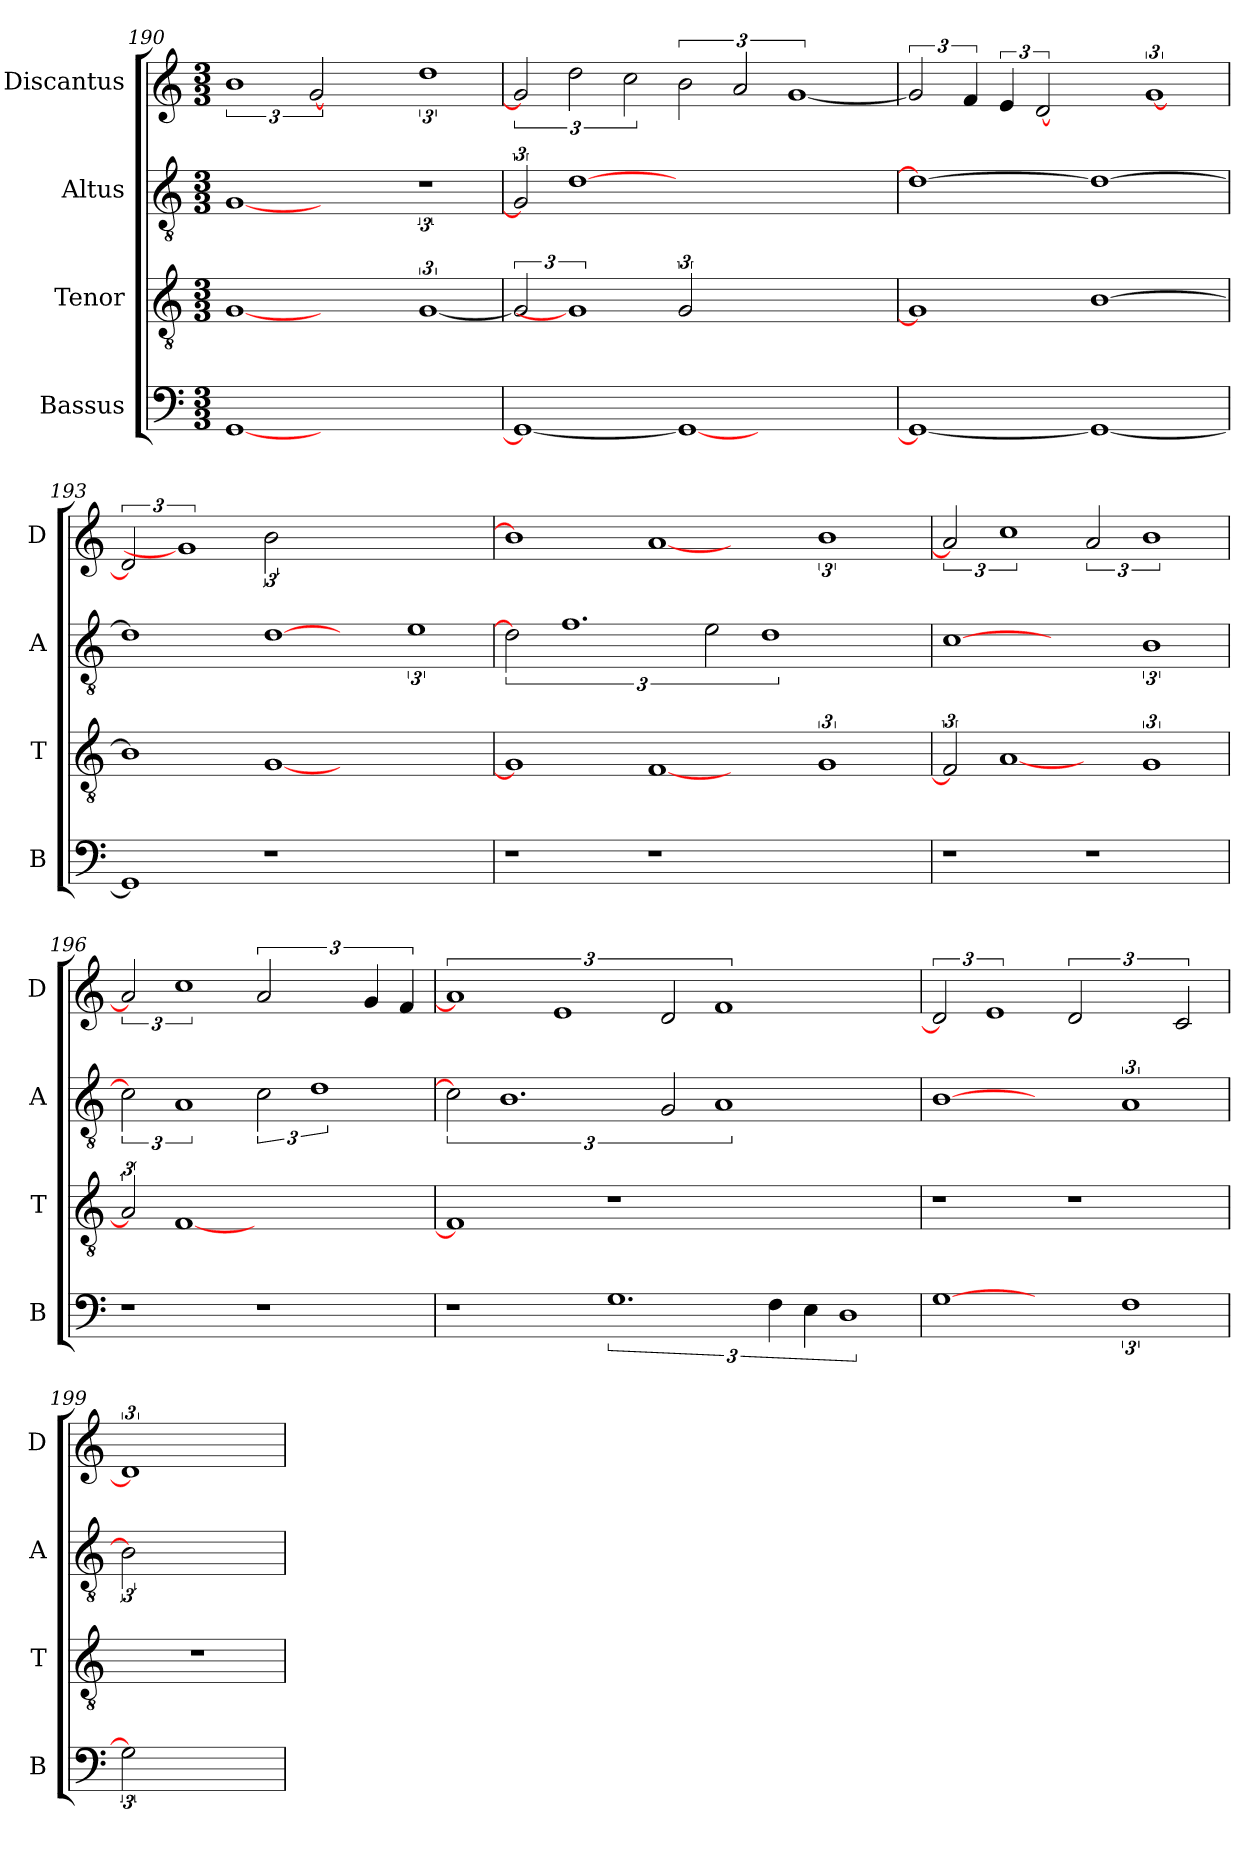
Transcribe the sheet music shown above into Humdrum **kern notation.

**kern	**kern	**kern	**kern
*part4	*part3	*part2	*part1
*staff4	*staff3	*staff2	*staff1
*I"Bassus	*I"Tenor	*I"Altus	*I"Discantus
*I'B	*I'T	*I'A	*I'D
*clefF4	*clefGv2	*clefGv2	*clefG2
*k[]	*k[]	*k[]	*k[]
*M3/3	*M3/3	*M3/3	*M3/3
=190	=190	=190	=190
[1GG	[1G	[1G	3%2b
.	.	.	[3g
1ryy	3ryy	3ryy	3ryy
.	[3%2G	3%2r	3%2dd
=191	=191	=191	=191
1GG_	3G]	3G]	3g]
.	3%2G]	[1d	3dd\
.	.	.	3cc\
1GG_	[3G	.	3b\
.	1ryy	1ryy	3a/
.	.	.	[3%2g
3ryy	.	.	.
=192	=192	=192	=192
1GG_	1G]	1d_	3g/]
.	.	.	6f/
.	.	.	6e/
.	.	.	[3d
1GG_	[1B	1d_	3ryy
.	.	.	[3%2g
=193	=193	=193	=193
1GG]	1B]	1d]	3d]
.	.	.	3%2g]
1r	[1G	[1d	[3b
.	.	.	3%4ryy
3%2ryy	3%2ryy	3%2e	.
=194	=194	=194	=194
1r	1G]	3d]	1b]
.	.	3%2.f	.
1r	[1F	.	[1a
.	.	3e\	.
.	.	3%2d	.
3%2ryy	3%2G	.	3%2b
.	.	3ryy	.
=195	=195	=195	=195
1r	3F]	[1c	3a]
.	[1A	.	3%2cc
1r	.	3ryy	[3a
.	3%2G	3%2B	3%2b
=196	=196	=196	=196
1r	3A]	3c]	3a]
.	[1F	3%2A	3%2cc
1r	.	[3c	[3a
.	3%2ryy	3%2d	3ryy
.	.	.	6g/
.	.	.	6f/
=197	=197	=197	=197
1r	1F]	3c]	3%2a]
.	.	3%2.B	.
.	.	.	3%2e
3%2.G	1r	.	.
.	.	3G/	[3d
.	.	3%2A	3%2f
6F\	1ryy	.	.
6E\	.	.	.
3%2D	.	3%2ryy	3%2ryy
=198	=198	=198	=198
[1G	1r	[1B	3d]
.	.	.	3%2e
3ryy	1r	3ryy	[3d
3%2F	.	3%2A	3ryy
.	.	.	3c/
=199	=199	=199	=199
3G]	1r	3B]	3%2d]
3%2ryy	.	3%2ryy	.
.	.	.	3ryy
=	=	=	=
*-	*-	*-	*-
